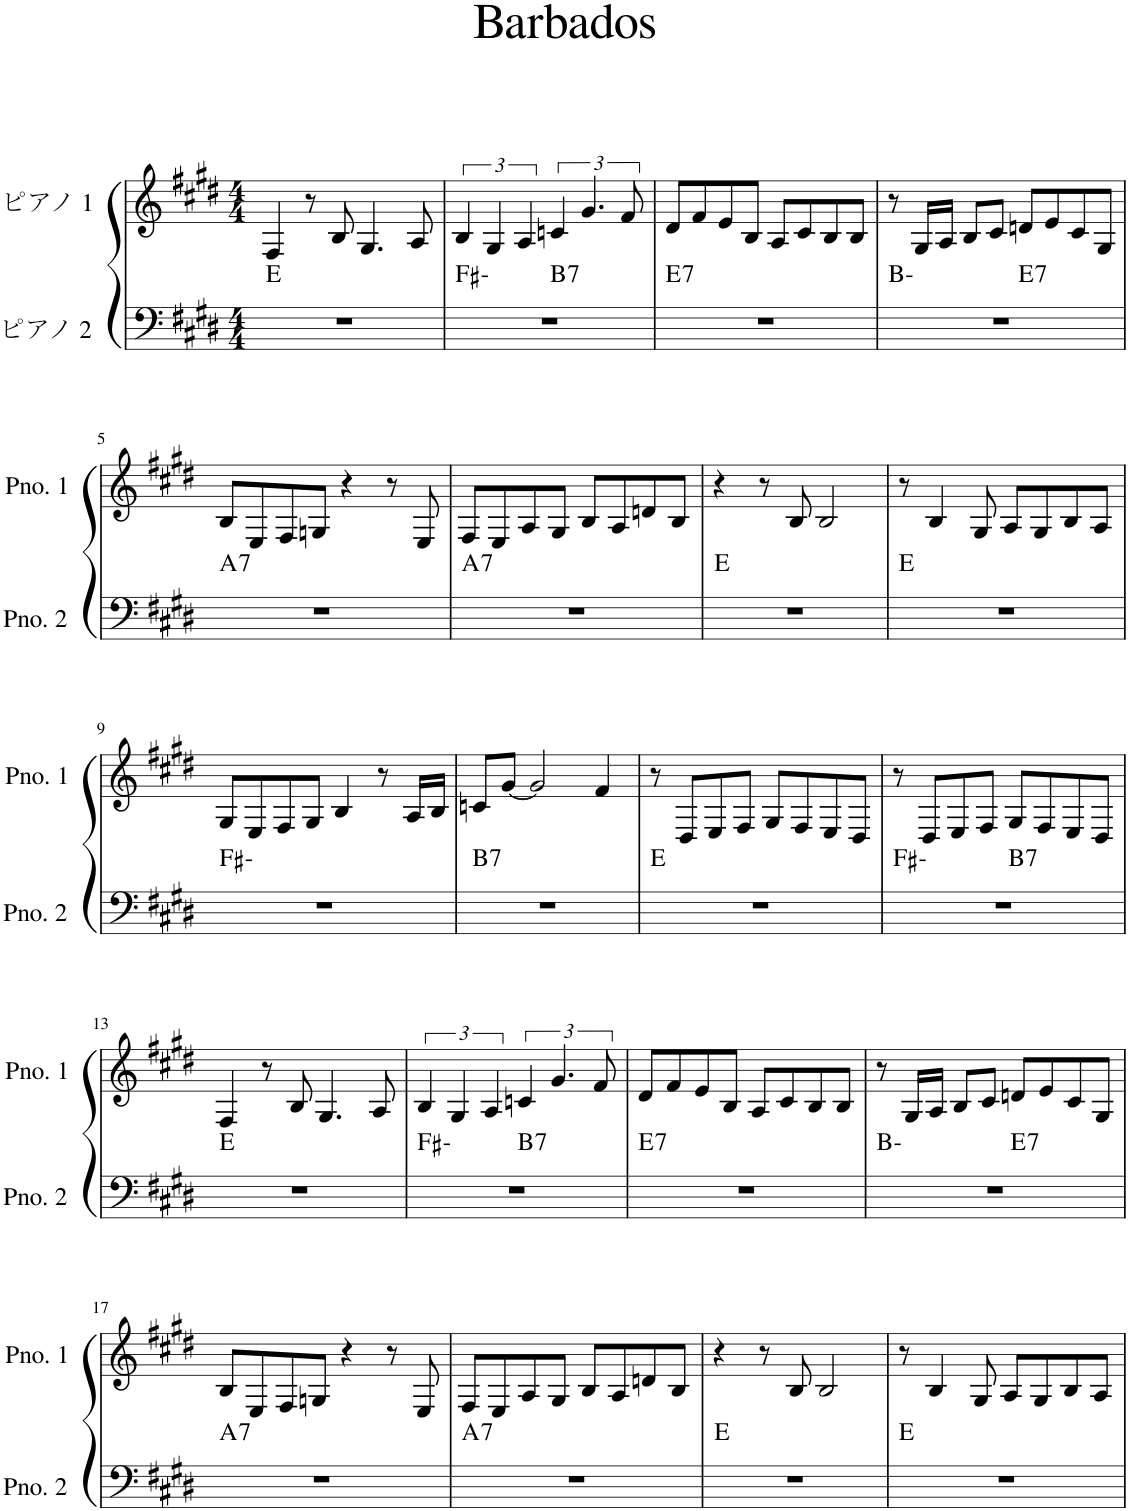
**kern	**harte	**kern
*part2	*part2	*part1
*staff2	*	*staff1
*I"ピアノ 2	*	*I"ピアノ 1
*clefF4	*	*clefG2
*k[f#c#g#d#]	*	*k[f#c#g#d#]
*M4/4	*	*M4/4
=1	=1	=1
1r	E:maj	4F#/
.	.	8r
.	.	8B/
.	.	4.G#/
.	.	8A/
=2	=2	=2
*^	*	*
1r	2ryy	F#:min	6B/
.	.	.	6G#/
.	.	.	6A/
!	!	!LO:H:kt=7	!
.	2ryy	B:7	6cn/
.	.	.	6.g#/
.	.	.	12f#/
=3	=3	=3	=3
!	!	!LO:H:kt=7	!
*v	*v	*	*
1r	E:7	8d#/L
.	.	8f#/
.	.	8e/
.	.	8B/J
.	.	8A/L
.	.	8c#/
.	.	8B/
.	.	8B/J
=4	=4	=4
*^	*	*
1r	2ryy	B:min	8r
.	.	.	16G#/LL
.	.	.	16A/JJ
.	.	.	8B/L
.	.	.	8c#/J
!	!	!LO:H:kt=7	!
.	2ryy	E:7	8dn/L
.	.	.	8e/
.	.	.	8c#/
.	.	.	8G#/J
!!LO:LB:g=z
=5	=5	=5	=5
!	!	!LO:H:kt=7	!
*v	*v	*	*
1r	A:7	8B/L
.	.	8E/
.	.	8F#/
.	.	8Gn/J
.	.	4r
.	.	8r
.	.	8E/
=6	=6	=6
!	!LO:H:kt=7	!
1r	A:7	8F#/L
.	.	8E/
.	.	8A/
.	.	8G#/J
.	.	8B/L
.	.	8A/
.	.	8dn/
.	.	8B/J
=7	=7	=7
1r	E:maj	4r
.	.	8r
.	.	8B/
.	.	2B/
=8	=8	=8
1r	E:maj	8r
.	.	4B/
.	.	8G#/
.	.	8A/L
.	.	8G#/
.	.	8B/
.	.	8A/J
!!LO:LB:g=z
=9	=9	=9
1r	F#:min	8G#/L
.	.	8E/
.	.	8F#/
.	.	8G#/J
.	.	4B/
.	.	8r
.	.	16A/LL
.	.	16B/JJ
=10	=10	=10
!	!LO:H:kt=7	!
1r	B:7	8cn/L
.	.	[8g#/J
.	.	2g#/]
.	.	4f#/
=11	=11	=11
1r	E:maj	8r
.	.	8D#/L
.	.	8E/
.	.	8F#/J
.	.	8G#/L
.	.	8F#/
.	.	8E/
.	.	8D#/J
=12	=12	=12
*^	*	*
1r	2ryy	F#:min	8r
.	.	.	8D#/L
.	.	.	8E/
.	.	.	8F#/J
!	!	!LO:H:kt=7	!
.	2ryy	B:7	8G#/L
.	.	.	8F#/
.	.	.	8E/
.	.	.	8D#/J
*v	*v	*	*
!!LO:LB:g=z
=13	=13	=13
1r	E:maj	4F#/
.	.	8r
.	.	8B/
.	.	4.G#/
.	.	8A/
=14	=14	=14
*^	*	*
1r	2ryy	F#:min	6B/
.	.	.	6G#/
.	.	.	6A/
!	!	!LO:H:kt=7	!
.	2ryy	B:7	6cn/
.	.	.	6.g#/
.	.	.	12f#/
=15	=15	=15	=15
!	!	!LO:H:kt=7	!
*v	*v	*	*
1r	E:7	8d#/L
.	.	8f#/
.	.	8e/
.	.	8B/J
.	.	8A/L
.	.	8c#/
.	.	8B/
.	.	8B/J
=16	=16	=16
*^	*	*
1r	2ryy	B:min	8r
.	.	.	16G#/LL
.	.	.	16A/JJ
.	.	.	8B/L
.	.	.	8c#/J
!	!	!LO:H:kt=7	!
.	2ryy	E:7	8dn/L
.	.	.	8e/
.	.	.	8c#/
.	.	.	8G#/J
!!LO:LB:g=z
=17	=17	=17	=17
!	!	!LO:H:kt=7	!
*v	*v	*	*
1r	A:7	8B/L
.	.	8E/
.	.	8F#/
.	.	8Gn/J
.	.	4r
.	.	8r
.	.	8E/
=18	=18	=18
!	!LO:H:kt=7	!
1r	A:7	8F#/L
.	.	8E/
.	.	8A/
.	.	8G#/J
.	.	8B/L
.	.	8A/
.	.	8dn/
.	.	8B/J
=19	=19	=19
1r	E:maj	4r
.	.	8r
.	.	8B/
.	.	2B/
=20	=20	=20
1r	E:maj	8r
.	.	4B/
.	.	8G#/
.	.	8A/L
.	.	8G#/
.	.	8B/
.	.	8A/J
=	=	=
*-	*-	*-
